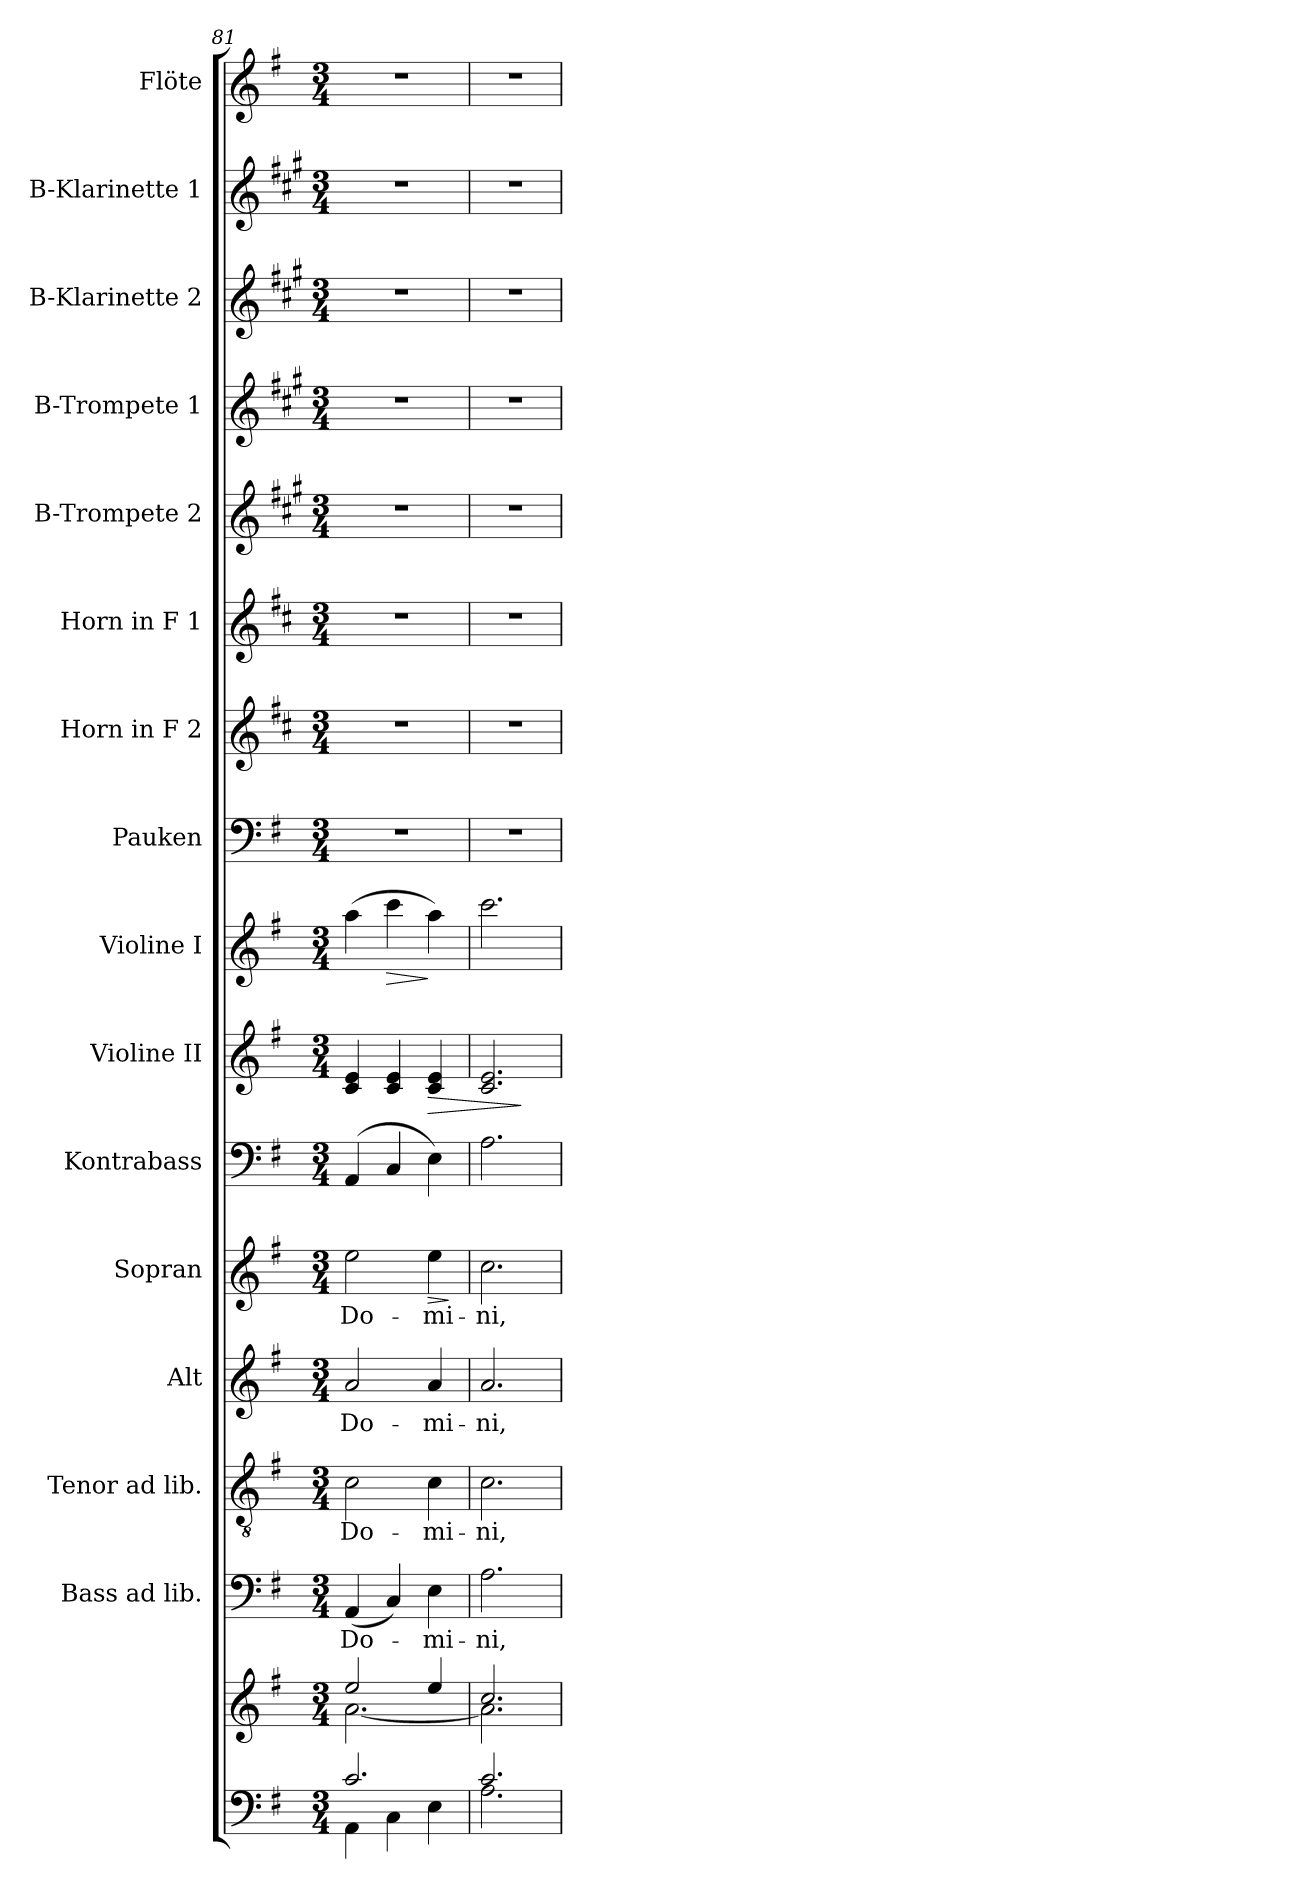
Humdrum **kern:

**kern	**kern	**kern	**text	**kern	**text	**kern	**text	**kern	**text	**dynam	**kern	**kern	**dynam	**kern	**dynam	**kern	**kern	**kern	**kern	**kern	**kern	**kern	**kern
*part16	*part16	*part15	*part15	*part14	*part14	*part13	*part13	*part12	*part12	*part12	*part11	*part10	*part10	*part9	*part9	*part8	*part7	*part6	*part5	*part4	*part3	*part2	*part1
*staff17	*staff16	*staff15	*staff15	*staff14	*staff14	*staff13	*staff13	*staff12	*staff12	*staff12	*staff11	*staff10	*staff10	*staff9	*staff9	*staff8	*staff7	*staff6	*staff5	*staff4	*staff3	*staff2	*staff1
*	*	*I"Bass ad lib.	*	*I"Tenor ad lib.	*	*I"Alt	*	*I"Sopran	*	*	*I"Kontrabass	*I"Violine II	*	*I"Violine I	*	*I"Pauken	*I"Horn in F 2	*I"Horn in F 1	*I"B-Trompete 2	*I"B-Trompete 1	*I"B-Klarinette 2	*I"B-Klarinette 1	*I"Flöte
*	*	*I'B.	*	*I'T.	*	*I'A.	*	*I'S.	*	*	*I'Kb.	*I'Vl. II	*	*I'Vl. I	*	*I'Pk.	*	*I'Hr. 1	*I'B Trp. 2	*I'B Trp. 1	*I'B Kl. 2	*I'B Kl. 1	*I'Fl.
!!LO:PB:g=z
*clefF4	*clefG2	*clefF4	*	*clefGv2	*	*clefG2	*	*clefG2	*	*	*clefF4	*clefG2	*	*clefG2	*	*clefF4	*clefG2	*clefG2	*clefG2	*clefG2	*clefG2	*clefG2	*clefG2
*	*	*	*	*	*	*	*	*	*	*	*ITrd7c12	*	*	*	*	*	*ITrd4c7	*ITrd4c7	*ITrd1c2	*ITrd1c2	*ITrd1c2	*ITrd1c2	*
*k[f#]	*k[f#]	*k[f#]	*	*k[f#]	*	*k[f#]	*	*k[f#]	*	*	*k[f#]	*k[f#]	*	*k[f#]	*	*k[f#]	*k[f#]	*k[f#]	*k[f#]	*k[f#]	*k[f#]	*k[f#]	*k[f#]
*G:	*G:	*G:	*	*G:	*	*G:	*	*G:	*	*	*G:	*G:	*	*G:	*	*G:	*G:	*G:	*G:	*G:	*G:	*G:	*G:
*M3/4	*M3/4	*M3/4	*	*M3/4	*	*M3/4	*	*M3/4	*	*	*M3/4	*M3/4	*	*M3/4	*	*M3/4	*M3/4	*M3/4	*M3/4	*M3/4	*M3/4	*M3/4	*M3/4
=81	=81	=81	=81	=81	=81	=81	=81	=81	=81	=81	=81	=81	=81	=81	=81	=81	=81	=81	=81	=81	=81	=81	=81
*^	*^	*	*	*	*	*	*	*	*	*	*	*	*	*	*	*	*	*	*	*	*	*	*
!	!	!	!	!	!LO:LY:b	!	!LO:LY:b	!	!LO:LY:b	!	!LO:LY:b	!	!	!	!	!	!	!	!	!	!	!	!	!	!
2.c/	4AA\	2ee/	[<2.a\	(<4AA/	Do-	2c\	Do-	2a/	Do-	2ee\	Do-	.	(4AAA/	4c/ 4e/	.	(>4aa\	.	2.r	2.r	2.r	2.r	2.r	2.r	2.r	2.r
!	!	!	!	!	!	!	!	!	!	!	!	!	!	!	!	!	!LO:HP:b	!	!	!	!	!	!	!	!
.	4C\	.	.	4C/)	.	.	.	.	.	.	.	.	4CC/	4c/ 4e/	.	4ccc\	>	.	.	.	.	.	.	.	.
!	!	!	!	!	!LO:LY:b	!	!LO:LY:b	!	!LO:LY:b	!	!LO:LY:b	!LO:HP:b	!	!	!LO:HP:b	!	!	!	!	!	!	!	!	!	!
.	4E\	4ee/	.	4E\	-mi-	4c\	-mi-	4a/	-mi-	4ee\	-mi-	>	4EE\)	4c/ 4e/	>	4aa\)	]	.	.	.	.	.	.	.	.
*v	*v	*	*	*	*	*	*	*	*	*	*	*	*	*	*	*	*	*	*	*	*	*	*	*	*
*	*v	*v	*	*	*	*	*	*	*	*	*	*	*	*	*	*	*	*	*	*	*	*	*	*
.	.	.	.	.	.	.	.	.	.	]	.	.	.	.	.	.	.	.	.	.	.	.	.
=82	=82	=82	=82	=82	=82	=82	=82	=82	=82	=82	=82	=82	=82	=82	=82	=82	=82	=82	=82	=82	=82	=82	=82
*^	*^	*	*	*	*	*	*	*	*	*	*	*	*	*	*	*	*	*	*	*	*	*	*
!	!	!	!	!	!LO:LY:b	!	!LO:LY:b	!	!LO:LY:b	!	!LO:LY:b	!	!	!	!	!	!	!	!	!	!	!	!	!	!
2.c/	2.A\	2.cc/	2.a\]	2.A\	-ni,	2.c\	-ni,	2.a/	-ni,	2.cc\	-ni,	.	2.AA\	2.c/ 2.e/	.	2.ccc\	.	2.r	2.r	2.r	2.r	2.r	2.r	2.r	2.r
*v	*v	*	*	*	*	*	*	*	*	*	*	*	*	*	*	*	*	*	*	*	*	*	*	*	*
*	*v	*v	*	*	*	*	*	*	*	*	*	*	*	*	*	*	*	*	*	*	*	*	*	*
.	.	.	.	.	.	.	.	.	.	.	.	.	]	.	.	.	.	.	.	.	.	.	.
=	=	=	=	=	=	=	=	=	=	=	=	=	=	=	=	=	=	=	=	=	=	=	=
*-	*-	*-	*-	*-	*-	*-	*-	*-	*-	*-	*-	*-	*-	*-	*-	*-	*-	*-	*-	*-	*-	*-	*-
